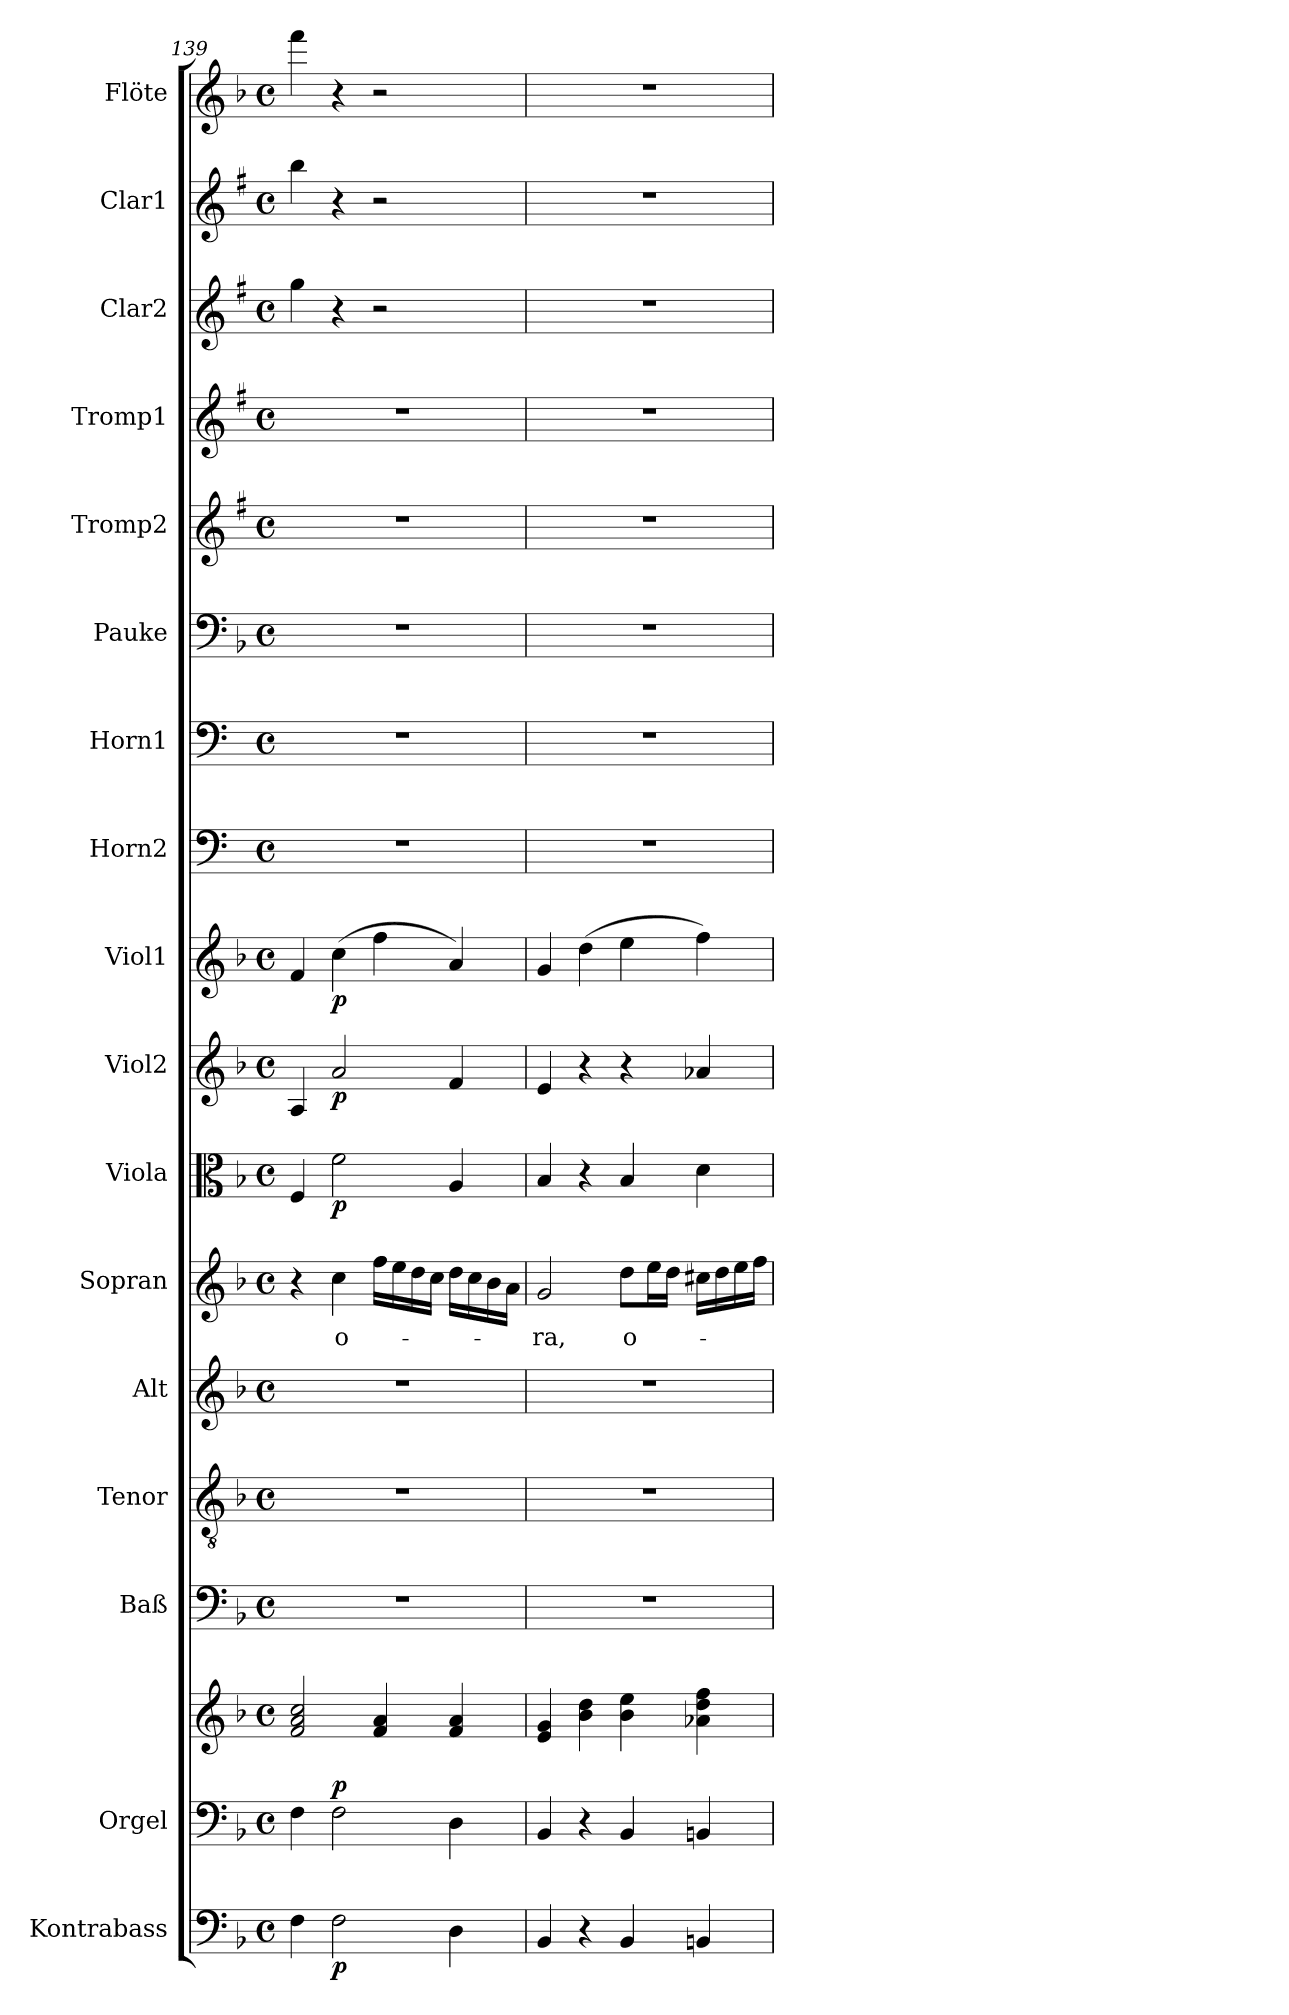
**kern	**dynam	**kern	**kern	**dynam	**kern	**kern	**kern	**kern	**text	**kern	**dynam	**kern	**dynam	**kern	**dynam	**kern	**kern	**kern	**kern	**kern	**kern	**kern	**kern
*part17	*part17	*part16	*part16	*part16	*part15	*part14	*part13	*part12	*part12	*part11	*part11	*part10	*part10	*part9	*part9	*part8	*part7	*part6	*part5	*part4	*part3	*part2	*part1
*staff18	*staff18	*staff17	*staff16	*staff16/17	*staff15	*staff14	*staff13	*staff12	*staff12	*staff11	*staff11	*staff10	*staff10	*staff9	*staff9	*staff8	*staff7	*staff6	*staff5	*staff4	*staff3	*staff2	*staff1
*I"Kontrabass	*	*I"Orgel	*	*	*I"Baß	*I"Tenor	*I"Alt	*I"Sopran	*	*I"Viola	*	*I"Viol2	*	*I"Viol1	*	*I"Horn2	*I"Horn1	*I"Pauke	*I"Tromp2	*I"Tromp1	*I"Clar2	*I"Clar1	*I"Flöte
*I'Kb	*	*	*	*	*I'B	*I'T	*I'A	*I'S	*	*I'Vla	*	*I'Vl2	*	*I'Vl1	*	*I'Hr2	*I'Hr1	*I'Pk	*I'Tr2	*I'Tr1	*I'Cl2	*I'Cl1	*I'Fl
*clefF4	*	*clefF4	*clefG2	*	*clefF4	*clefGv2	*clefG2	*clefG2	*	*clefC3	*	*clefG2	*	*clefG2	*	*clefF4	*clefF4	*clefF4	*clefG2	*clefG2	*clefG2	*clefG2	*clefG2
*ITrd7c12	*	*	*	*	*	*	*	*	*	*	*	*	*	*	*	*ITrd4c7	*ITrd4c7	*	*ITrd1c2	*ITrd1c2	*ITrd1c2	*ITrd1c2	*
*k[b-]	*	*k[b-]	*k[b-]	*	*k[b-]	*k[b-]	*k[b-]	*k[b-]	*	*k[b-]	*	*k[b-]	*	*k[b-]	*	*k[b-]	*k[b-]	*k[b-]	*k[b-]	*k[b-]	*k[b-]	*k[b-]	*k[b-]
*F:	*	*F:	*F:	*	*F:	*F:	*F:	*F:	*	*F:	*	*F:	*	*F:	*	*F:	*F:	*F:	*F:	*F:	*F:	*F:	*F:
*M4/4	*	*M4/4	*M4/4	*	*M4/4	*M4/4	*M4/4	*M4/4	*	*M4/4	*	*M4/4	*	*M4/4	*	*M4/4	*M4/4	*M4/4	*M4/4	*M4/4	*M4/4	*M4/4	*M4/4
*met(c)	*	*met(c)	*met(c)	*	*met(c)	*met(c)	*met(c)	*met(c)	*	*met(c)	*	*met(c)	*	*met(c)	*	*met(c)	*met(c)	*met(c)	*met(c)	*met(c)	*met(c)	*met(c)	*met(c)
=139	=139	=139	=139	=139	=139	=139	=139	=139	=139	=139	=139	=139	=139	=139	=139	=139	=139	=139	=139	=139	=139	=139	=139
4FF\	.	4F\	2f/ 2a/ 2cc/	.	1r	1r	1r	4r	.	4F/	.	4A/	.	4f/	.	1r	1r	1r	1r	1r	4ff\	4aa\	4fff\
!	!LO:DY:b	!	!	!LO:DY:a=2	!	!	!	!	!LO:LY:b	!	!LO:DY:b	!	!LO:DY:b	!	!LO:DY:b	!	!	!	!	!	!	!	!
2FF\	p	2F\	.	p	.	.	.	4cc\	o-	2f\	p	2a/	p	(>4cc\	p	.	.	.	.	.	4r	4r	4r
.	.	.	4f/ 4a/	.	.	.	.	16ff\LL	.	.	.	.	.	4ff\	.	.	.	.	.	.	2r	2r	2r
.	.	.	.	.	.	.	.	16ee\	.	.	.	.	.	.	.	.	.	.	.	.	.	.	.
.	.	.	.	.	.	.	.	16dd\	.	.	.	.	.	.	.	.	.	.	.	.	.	.	.
.	.	.	.	.	.	.	.	16cc\JJ	.	.	.	.	.	.	.	.	.	.	.	.	.	.	.
4DD\	.	4D\	4f/ 4a/	.	.	.	.	16dd\LL	.	4A/	.	4f/	.	4a/)	.	.	.	.	.	.	.	.	.
.	.	.	.	.	.	.	.	16cc\	.	.	.	.	.	.	.	.	.	.	.	.	.	.	.
.	.	.	.	.	.	.	.	16b-\	.	.	.	.	.	.	.	.	.	.	.	.	.	.	.
.	.	.	.	.	.	.	.	16a\JJ	.	.	.	.	.	.	.	.	.	.	.	.	.	.	.
!!LO:PB:g=z
=140	=140	=140	=140	=140	=140	=140	=140	=140	=140	=140	=140	=140	=140	=140	=140	=140	=140	=140	=140	=140	=140	=140	=140
!	!	!	!	!	!	!	!	!	!LO:LY:b	!	!	!	!	!	!	!	!	!	!	!	!	!	!
4BBB-/	.	4BB-/	4e/ 4g/	.	1r	1r	1r	2g/	-ra,	4B-/	.	4e/	.	4g/	.	1r	1r	1r	1r	1r	1r	1r	1r
4r	.	4r	4b-\ 4dd\	.	.	.	.	.	.	4r	.	4r	.	(>4dd\	.	.	.	.	.	.	.	.	.
!	!	!	!	!	!	!	!	!	!LO:LY:b	!	!	!	!	!	!	!	!	!	!	!	!	!	!
4BBB-/	.	4BB-/	4b-\ 4ee\	.	.	.	.	8dd\L	o-	4B-/	.	4r	.	4ee\	.	.	.	.	.	.	.	.	.
.	.	.	.	.	.	.	.	16ee\L	.	.	.	.	.	.	.	.	.	.	.	.	.	.	.
.	.	.	.	.	.	.	.	16dd\JJ	.	.	.	.	.	.	.	.	.	.	.	.	.	.	.
4BBBn/	.	4BBn/	4a-X\ 4dd\ 4ff\	.	.	.	.	16cc#X\LL	.	4d\	.	4a-X/	.	4ff\)	.	.	.	.	.	.	.	.	.
.	.	.	.	.	.	.	.	16dd\	.	.	.	.	.	.	.	.	.	.	.	.	.	.	.
.	.	.	.	.	.	.	.	16ee\	.	.	.	.	.	.	.	.	.	.	.	.	.	.	.
.	.	.	.	.	.	.	.	16ff\JJ	.	.	.	.	.	.	.	.	.	.	.	.	.	.	.
=	=	=	=	=	=	=	=	=	=	=	=	=	=	=	=	=	=	=	=	=	=	=	=
*-	*-	*-	*-	*-	*-	*-	*-	*-	*-	*-	*-	*-	*-	*-	*-	*-	*-	*-	*-	*-	*-	*-	*-
